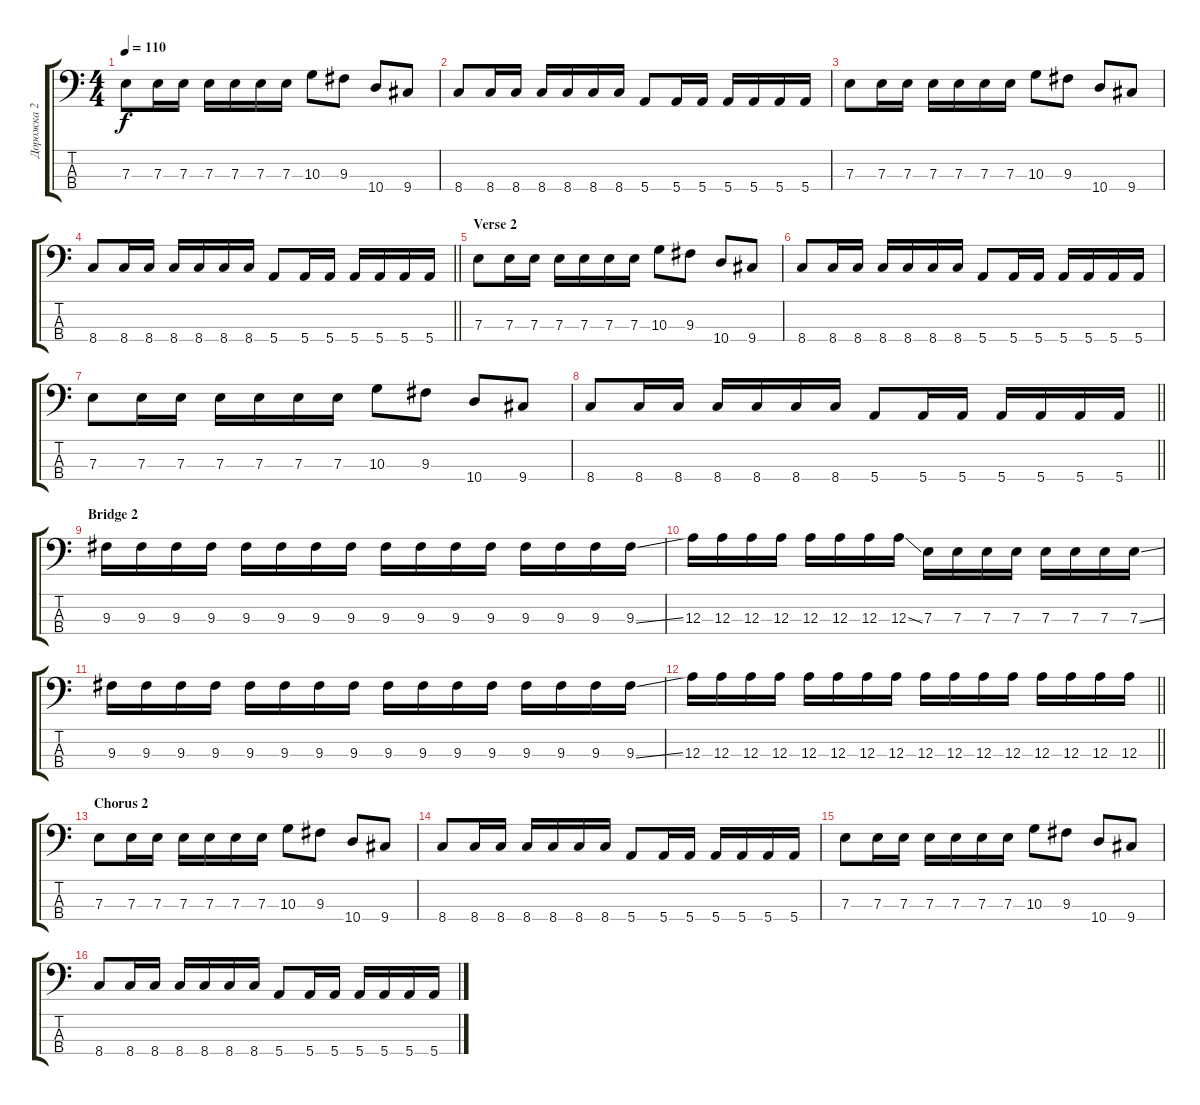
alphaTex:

\track ("Дорожка 2" "Дорожка 2") {instrument electricbasspick}
\staff {score tabs}
\tuning (G2 D2 A1 E1) {hide}
\ts (4 4)
\tempo 110
\clef f4
\ks c
7.3.8{dy f} 7.3.16 7.3.16 7.3.16 7.3.16 7.3.16 7.3.16 10.3.8 9.3.8 10.4.8 9.4.8 |
8.4.8 8.4.16 8.4.16 8.4.16 8.4.16 8.4.16 8.4.16 5.4.8 5.4.16 5.4.16 5.4.16 5.4.16 5.4.16 5.4.16 |
7.3.8 7.3.16 7.3.16 7.3.16 7.3.16 7.3.16 7.3.16 10.3.8 9.3.8 10.4.8 9.4.8 |
\barLineRight lightlight
8.4.8 8.4.16 8.4.16 8.4.16 8.4.16 8.4.16 8.4.16 5.4.8 5.4.16 5.4.16 5.4.16 5.4.16 5.4.16 5.4.16 |
\section ("" "Verse 2")
7.3.8 7.3.16 7.3.16 7.3.16 7.3.16 7.3.16 7.3.16 10.3.8 9.3.8 10.4.8 9.4.8 |
8.4.8 8.4.16 8.4.16 8.4.16 8.4.16 8.4.16 8.4.16 5.4.8 5.4.16 5.4.16 5.4.16 5.4.16 5.4.16 5.4.16 |
7.3.8 7.3.16 7.3.16 7.3.16 7.3.16 7.3.16 7.3.16 10.3.8 9.3.8 10.4.8 9.4.8 |
\barLineRight lightlight
8.4.8 8.4.16 8.4.16 8.4.16 8.4.16 8.4.16 8.4.16 5.4.8 5.4.16 5.4.16 5.4.16 5.4.16 5.4.16 5.4.16 |
\section ("" "Bridge 2")
9.3.16 9.3.16 9.3.16 9.3.16 9.3.16 9.3.16 9.3.16 9.3.16 9.3.16 9.3.16 9.3.16 9.3.16 9.3.16 9.3.16 9.3.16 9.3{ss}.16 |
12.3.16 12.3.16 12.3.16 12.3.16 12.3.16 12.3.16 12.3.16 12.3{ss}.16 7.3.16 7.3.16 7.3.16 7.3.16 7.3.16 7.3.16 7.3.16 7.3{ss}.16 |
9.3.16 9.3.16 9.3.16 9.3.16 9.3.16 9.3.16 9.3.16 9.3.16 9.3.16 9.3.16 9.3.16 9.3.16 9.3.16 9.3.16 9.3.16 9.3{ss}.16 |
\barLineRight lightlight
12.3.16 12.3.16 12.3.16 12.3.16 12.3.16 12.3.16 12.3.16 12.3.16 12.3.16 12.3.16 12.3.16 12.3.16 12.3.16 12.3.16 12.3.16 12.3.16 |
\section ("" "Chorus 2")
7.3.8 7.3.16 7.3.16 7.3.16 7.3.16 7.3.16 7.3.16 10.3.8 9.3.8 10.4.8 9.4.8 |
8.4.8 8.4.16 8.4.16 8.4.16 8.4.16 8.4.16 8.4.16 5.4.8 5.4.16 5.4.16 5.4.16 5.4.16 5.4.16 5.4.16 |
7.3.8 7.3.16 7.3.16 7.3.16 7.3.16 7.3.16 7.3.16 10.3.8 9.3.8 10.4.8 9.4.8 |
8.4.8 8.4.16 8.4.16 8.4.16 8.4.16 8.4.16 8.4.16 5.4.8 5.4.16 5.4.16 5.4.16 5.4.16 5.4.16 5.4.16
